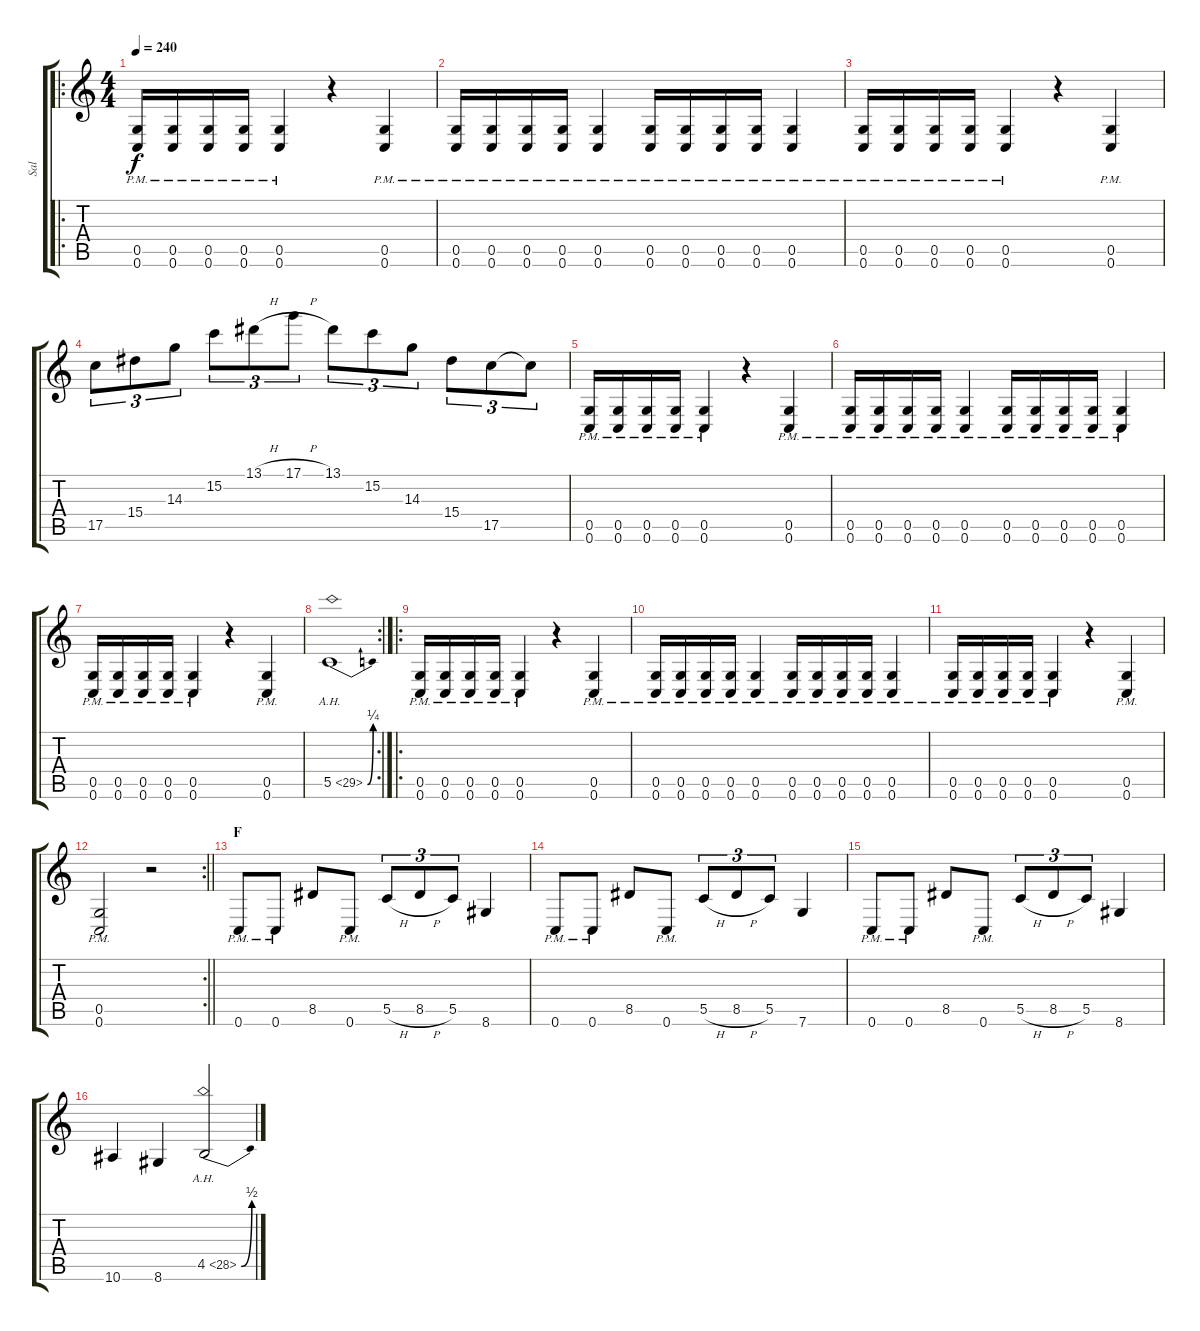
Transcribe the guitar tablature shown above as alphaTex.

\track ("Sal" "Sal") {instrument distortionguitar}
\staff {score tabs}
\tuning (D4 A3 F3 C3 G2 C2) {hide}
\ro
\ts (4 4)
\tempo 240
\clef g2
\ks c
(0.5{pm} 0.6{pm}).16{dy f} (0.5{pm} 0.6{pm}).16 (0.5{pm} 0.6{pm}).16 (0.5{pm} 0.6{pm}).16 (0.5{pm} 0.6{pm}).4 r.4 (0.5{pm} 0.6{pm}).4 |
(0.5{pm} 0.6{pm}).16 (0.5{pm} 0.6{pm}).16 (0.5{pm} 0.6{pm}).16 (0.5{pm} 0.6{pm}).16 (0.5{pm} 0.6{pm}).4 (0.5{pm} 0.6{pm}).16 (0.5{pm} 0.6{pm}).16 (0.5{pm} 0.6{pm}).16 (0.5{pm} 0.6{pm}).16 (0.5{pm} 0.6{pm}).4 |
(0.5{pm} 0.6{pm}).16 (0.5{pm} 0.6{pm}).16 (0.5{pm} 0.6{pm}).16 (0.5{pm} 0.6{pm}).16 (0.5{pm} 0.6{pm}).4 r.4 (0.5{pm} 0.6{pm}).4 |
17.5.8{tu (3 2)} 15.4.8{tu (3 2)} 14.3.8{tu (3 2)} 15.2.8{tu (3 2)} 13.1{h}.8{tu (3 2)} 17.1{h}.8{tu (3 2)} 13.1.8{tu (3 2)} 15.2.8{tu (3 2)} 14.3.8{tu (3 2)} 15.4.8{tu (3 2)} 17.5.8{tu (3 2)} 17.5{t}.8{tu (3 2)} |
(0.5{pm} 0.6{pm}).16 (0.5{pm} 0.6{pm}).16 (0.5{pm} 0.6{pm}).16 (0.5{pm} 0.6{pm}).16 (0.5{pm} 0.6{pm}).4 r.4 (0.5{pm} 0.6{pm}).4 |
(0.5{pm} 0.6{pm}).16 (0.5{pm} 0.6{pm}).16 (0.5{pm} 0.6{pm}).16 (0.5{pm} 0.6{pm}).16 (0.5{pm} 0.6{pm}).4 (0.5{pm} 0.6{pm}).16 (0.5{pm} 0.6{pm}).16 (0.5{pm} 0.6{pm}).16 (0.5{pm} 0.6{pm}).16 (0.5{pm} 0.6{pm}).4 |
(0.5{pm} 0.6{pm}).16 (0.5{pm} 0.6{pm}).16 (0.5{pm} 0.6{pm}).16 (0.5{pm} 0.6{pm}).16 (0.5{pm} 0.6{pm}).4 r.4 (0.5{pm} 0.6{pm}).4 |
\rc 2
5.5{be (bend 0 0 60 1) ah 24}.1 |
\ro
(0.5{pm} 0.6{pm}).16 (0.5{pm} 0.6{pm}).16 (0.5{pm} 0.6{pm}).16 (0.5{pm} 0.6{pm}).16 (0.5{pm} 0.6{pm}).4 r.4 (0.5{pm} 0.6{pm}).4 |
(0.5{pm} 0.6{pm}).16 (0.5{pm} 0.6{pm}).16 (0.5{pm} 0.6{pm}).16 (0.5{pm} 0.6{pm}).16 (0.5{pm} 0.6{pm}).4 (0.5{pm} 0.6{pm}).16 (0.5{pm} 0.6{pm}).16 (0.5{pm} 0.6{pm}).16 (0.5{pm} 0.6{pm}).16 (0.5{pm} 0.6{pm}).4 |
(0.5{pm} 0.6{pm}).16 (0.5{pm} 0.6{pm}).16 (0.5{pm} 0.6{pm}).16 (0.5{pm} 0.6{pm}).16 (0.5{pm} 0.6{pm}).4 r.4 (0.5{pm} 0.6{pm}).4 |
\rc 2
\barLineRight lightlight
(0.5{pm} 0.6{pm}).2 r.2 |
\section ("" "F")
0.6{pm}.8 0.6{pm}.8 8.5.8 0.6{pm}.8 5.5{h}.8{tu (3 2)} 8.5{h}.8{tu (3 2)} 5.5.8{tu (3 2)} 8.6.4 |
0.6{pm}.8 0.6{pm}.8 8.5.8 0.6{pm}.8 5.5{h}.8{tu (3 2)} 8.5{h}.8{tu (3 2)} 5.5.8{tu (3 2)} 7.6.4 |
0.6{pm}.8 0.6{pm}.8 8.5.8 0.6{pm}.8 5.5{h}.8{tu (3 2)} 8.5{h}.8{tu (3 2)} 5.5.8{tu (3 2)} 8.6.4 |
10.6.4 8.6.4 4.5{be (bend 0 0 60 2) ah 24}.2
